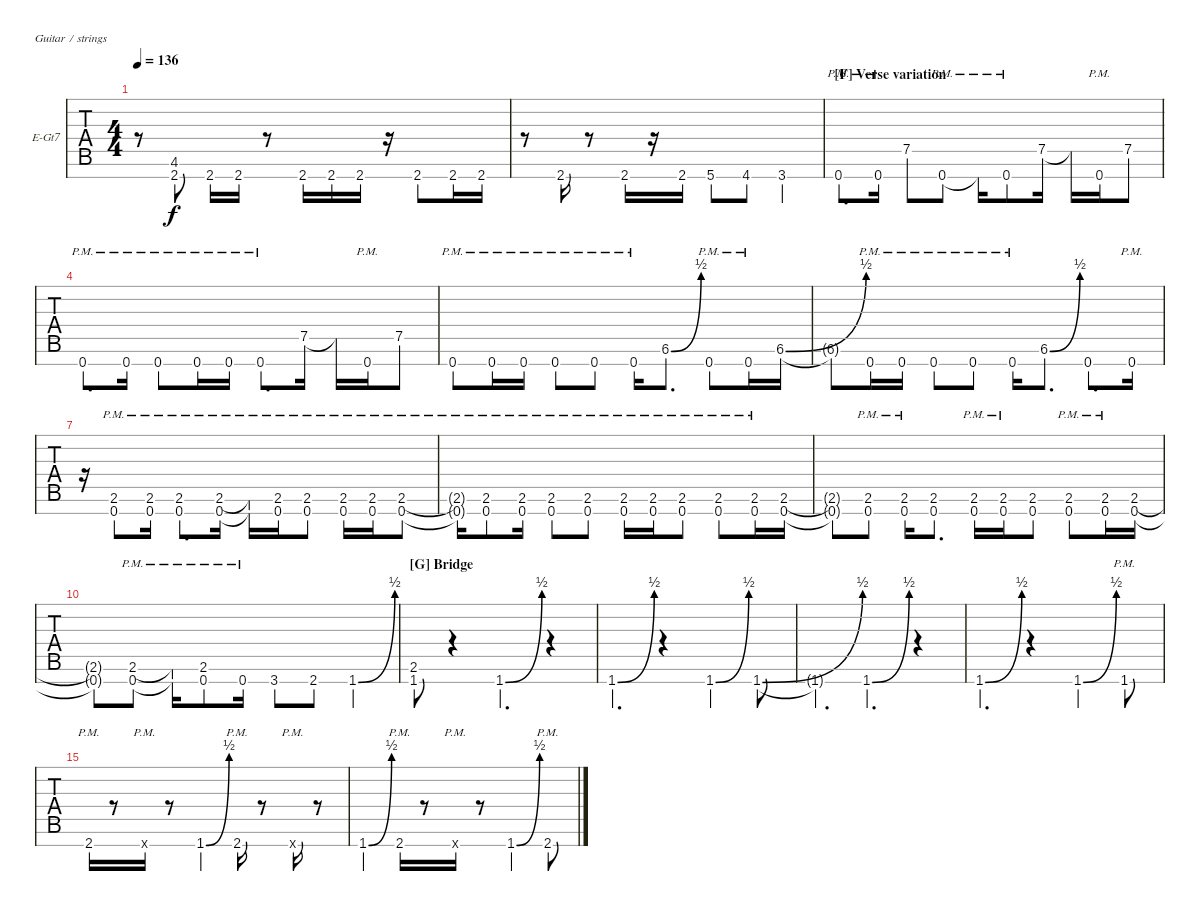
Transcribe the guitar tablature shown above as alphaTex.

\defaultSystemsLayout 4
\bracketExtendMode groupsimilarinstruments
\firstSystemTrackNameOrientation horizontal
\otherSystemsTrackNameOrientation horizontal
\defaultBarNumberDisplay FirstOfSystem
\track ("Rhythm Left" "E-Gt7") {multiBarRest instrument distortionguitar}
\staff {tabs}
\tuning (E4 B3 G3 D3 A2 E2 B1)
\ts (4 4)
\tempo 136
\clef g2
\ks c
r.8{dy f} (2.7 4.6).8 2.7.16 2.7.16 r.8 2.7.16 2.7.16 2.7.16 r.16 2.7.8 2.7.16 2.7.16 |
r.8 2.7.16 r.8 2.7.16 r.16 2.7.16 5.7.8 4.7.8 3.7.4 |
\section ("F" "Verse variation")
0.7{pm}.8{d} 0.7{pm}.16 7.5.8 0.7{pm}.8 0.7{pm t}.16 0.7{pm}.8 7.5.16 7.5{t}.16 0.7{pm}.16 7.5.8 |
0.7{pm}.8{d} 0.7{pm}.16 0.7{pm}.8 0.7{pm}.16 0.7{pm}.16 0.7{pm}.8{d} 7.5.16 7.5{t}.16 0.7{pm}.16 7.5.8 |
0.7{pm}.8 0.7{pm}.16 0.7{pm}.16 0.7{pm}.8 0.7{pm}.8 0.7{pm}.16 6.6{be (bend 21 0 42.6 2)}.8{d} 0.7{pm}.8 0.7{pm}.16 6.6{be (bend 18.599999999999998 0 44.4 2)}.16 |
6.6{t}.8 0.7{pm}.16 0.7{pm}.16 0.7{pm}.8 0.7{pm}.8 0.7{pm}.16 6.6{be (bend 19.2 0 40.8 2)}.8{d} 0.7.8{d} 0.7{pm}.16 |
r.16 (2.6{pm} 0.7{pm}).8 (2.6{pm} 0.7{pm}).16 (2.6{pm} 0.7{pm}).8{d} (2.6{pm} 0.7{pm}).16 (2.6{pm t} 0.7{pm t}).16 (2.6{pm} 0.7{pm}).16 (2.6{pm} 0.7{pm}).8 (2.6{pm} 0.7{pm}).16 (2.6{pm} 0.7{pm}).16 (2.6{pm} 0.7{pm}).8 |
(0.7{pm t} 2.6{pm t}).16 (2.6{pm} 0.7{pm}).8 (2.6{pm} 0.7{pm}).16 (2.6{pm} 0.7{pm}).8 (2.6{pm} 0.7{pm}).8 (2.6{pm} 0.7{pm}).16 (2.6{pm} 0.7{pm}).16 (2.6{pm} 0.7{pm}).8 (2.6{pm} 0.7{pm}).8 (2.6{pm} 0.7{pm}).16 (2.6 0.7).16 |
(0.7{t} 2.6{t}).8 (0.7{pm} 2.6{pm}).8 (0.7{pm} 2.6{pm}).16 (0.7 2.6).8{d} (0.7{pm} 2.6{pm}).16 (0.7{pm} 2.6{pm}).16 (0.7 2.6).8 (0.7{pm} 2.6{pm}).8 (0.7{pm} 2.6{pm}).16 (0.7 2.6).16 |
(0.7{t} 2.6{t}).8 (0.7{pm} 2.6{pm}).8 (0.7{pm t} 2.6{pm t}).16 (0.7{pm} 2.6{pm}).8 0.7{pm}.16 3.7.8 2.7.8 1.7{be (bend 0 0 46.8 2)}.4 |
\section ("G" "Bridge")
(2.6 1.7).8 r.4 1.7{be (bend 29.4 0 45.6 2)}.4{d} r.4 |
1.7{be (bend 29.4 0 45.6 2)}.4{d} r.4 1.7{be (bend 39.6 0 49.8 2)}.4 1.7{be (bend 29.4 0 45.6 2)}.8 |
1.7{t}.4{d} 1.7{be (bend 29.4 0 45.6 2)}.4{d} r.4 |
1.7{be (bend 29.4 0 45.6 2)}.4{d} r.4 1.7{be (bend 29.4 0 45.6 2)}.4 1.7{pm}.8 |
2.7{pm}.16 r.8 2.7{pm x}.16 r.8 1.7{be (bend 15 0 39.6 2)}.4 2.7{pm}.16 r.8 2.7{pm x}.16 r.8 |
1.7{be (bend 15 0 39.6 2)}.4 2.7{pm}.16 r.8 2.7{pm x}.16 r.8 1.7{be (bend 15 0 39.6 2)}.4 2.7{pm}.8
